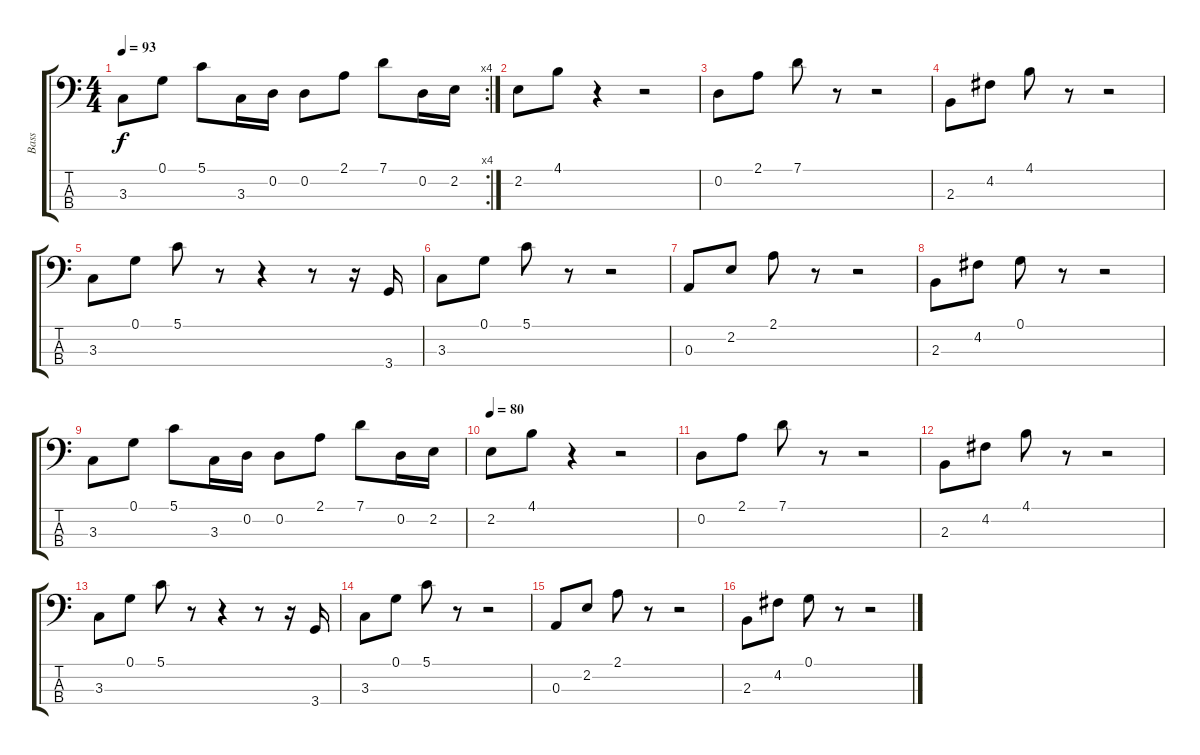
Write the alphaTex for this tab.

\track ("Bass" "Bass") {instrument electricbassfinger}
\staff {score tabs}
\tuning (G2 D2 A1 E1) {hide}
\rc 4
\ts (4 4)
\tempo 93
\clef f4
\ks c
3.3.8{dy f} 0.1.8 5.1.8 3.3.16 0.2.16 0.2.8 2.1.8 7.1.8 0.2.16 2.2.16 |
2.2.8 4.1.8 r.4 r.2 |
0.2.8 2.1.8 7.1.8 r.8 r.2 |
2.3.8 4.2.8 4.1.8 r.8 r.2 |
3.3.8 0.1.8 5.1.8 r.8 r.4 r.8 r.16 3.4.16 |
3.3.8 0.1.8 5.1.8 r.8 r.2 |
0.3.8 2.2.8 2.1.8 r.8 r.2 |
2.3.8 4.2.8 0.1.8 r.8 r.2 |
3.3.8 0.1.8 5.1.8 3.3.16 0.2.16 0.2.8 2.1.8 7.1.8 0.2.16 2.2.16 |
\tempo 80
2.2.8 4.1.8 r.4 r.2 |
0.2.8 2.1.8 7.1.8 r.8 r.2 |
2.3.8 4.2.8 4.1.8 r.8 r.2 |
3.3.8 0.1.8 5.1.8 r.8 r.4 r.8 r.16 3.4.16 |
3.3.8 0.1.8 5.1.8 r.8 r.2 |
0.3.8 2.2.8 2.1.8 r.8 r.2 |
2.3.8 4.2.8 0.1.8 r.8 r.2
